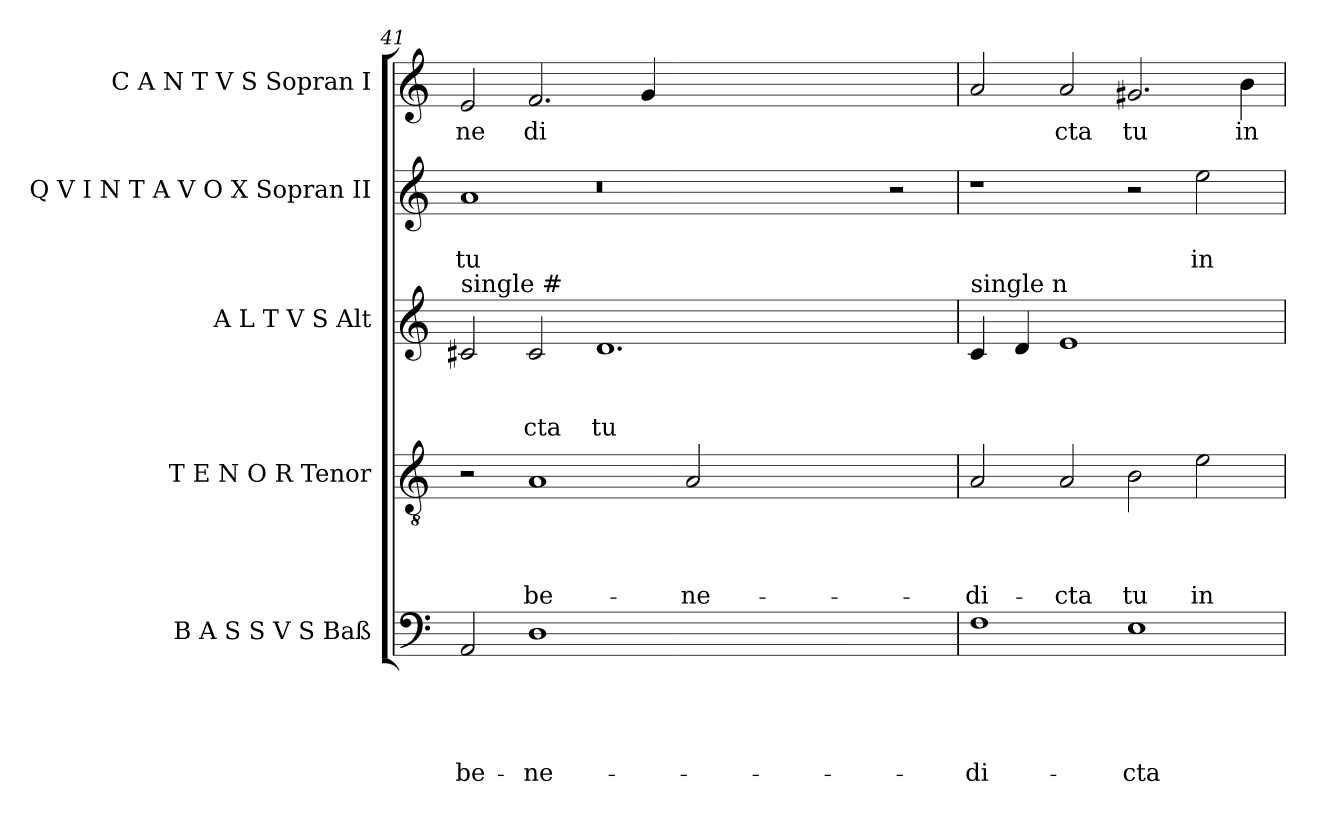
**kern	**text	**text	**text	**text	**text	**kern	**text	**text	**text	**text	**kern	**text	**text	**text	**kern	**text	**text	**kern	**text
*part5	*part5	*part5	*part5	*part5	*part5	*part4	*part4	*part4	*part4	*part4	*part3	*part3	*part3	*part3	*part2	*part2	*part2	*part1	*part1
*staff5	*staff5	*staff5	*staff5	*staff5	*staff5	*staff4	*staff4	*staff4	*staff4	*staff4	*staff3	*staff3	*staff3	*staff3	*staff2	*staff2	*staff2	*staff1	*staff1
*I"B A S S V S Baß	*	*	*	*	*	*I"T E N O R Tenor	*	*	*	*	*I"A L T V S Alt	*	*	*	*I"Q V I N T A V O X Sopran II	*	*	*I"C A N T V S Sopran I	*
*clefF4	*	*	*	*	*	*clefGv2	*	*	*	*	*clefG2	*	*	*	*clefG2	*	*	*clefG2	*
*k[]	*	*	*	*	*	*k[]	*	*	*	*	*k[]	*	*	*	*k[]	*	*	*k[]	*
*C:	*	*	*	*	*	*C:	*	*	*	*	*C:	*	*	*	*C:	*	*	*C:	*
=41	=41	=41	=41	=41	=41	=41	=41	=41	=41	=41	=41	=41	=41	=41	=41	=41	=41	=41	=41
!	!	!	!	!	!	!	!	!	!	!	!LO:TX:a:t=single #	!	!	!	!	!	!	!	!
!	!	!	!	!	!LO:LY:b	!	!	!	!	!	!	!	!	!	!	!	!LO:LY:b	!	!LO:LY:b
2AA/	.	.	.	.	be-	2r	.	.	.	.	2c#/	.	.	.	1a	.	tu	2e/	ne
!	!	!	!	!	!LO:LY:b	!	!	!	!	!LO:LY:b	!	!	!	!LO:LY:b	!	!	!	!	!LO:LY:b
1D	.	.	.	.	-ne-	1A	.	.	.	be-	2c#/	.	.	-cta	.	.	.	2.f/	di
!	!	!	!	!	!	!	!	!	!	!	!	!	!	!LO:LY:b	!	!	!	!	!
.	.	.	.	.	.	.	.	.	.	.	1.d	.	.	tu	0r	.	.	.	.
.	.	.	.	.	.	.	.	.	.	.	.	.	.	.	.	.	.	4g/	.
!	!	!	!	!	!	!	!	!	!	!LO:LY:b	!	!	!	!	!	!	!	!	!
0ryy	.	.	.	.	.	2A/	.	.	.	-ne-	.	.	.	.	.	.	.	0ryy	.
.	.	.	.	.	.	1.ryy	.	.	.	.	.	.	.	.	.	.	.	.	.
.	.	.	.	.	.	.	.	.	.	.	1ryy	.	.	.	.	.	.	.	.
.	.	.	.	.	.	.	.	.	.	.	.	.	.	.	2r	.	.	.	.
=42	=42	=42	=42	=42	=42	=42	=42	=42	=42	=42	=42	=42	=42	=42	=42	=42	=42	=42	=42
!	!	!	!	!	!	!	!	!	!	!	!LO:TX:a:t=single n	!	!	!	!	!	!	!	!
!	!	!	!	!	!LO:LY:b	!	!	!	!	!LO:LY:b	!	!	!	!	!	!	!	!	!
1F	.	.	.	.	-di-	2A/	.	.	.	-di-	4c/	.	.	.	1r	.	.	2a/	.
.	.	.	.	.	.	.	.	.	.	.	4d/	.	.	.	.	.	.	.	.
!	!	!	!	!	!	!	!	!	!	!LO:LY:b	!	!	!	!	!	!	!	!	!LO:LY:b
.	.	.	.	.	.	2A/	.	.	.	-cta	1e	.	.	.	.	.	.	2a/	cta
!	!	!	!	!	!LO:LY:b	!	!	!	!	!LO:LY:b	!	!	!	!	!	!	!	!	!LO:LY:b
1E	.	.	.	.	-cta	2B\	.	.	.	tu	.	.	.	.	2r	.	.	2.g#X/	tu
!	!	!	!	!	!	!	!	!	!	!LO:LY:b	!	!	!	!	!	!	!LO:LY:b	!	!
.	.	.	.	.	.	2e\	.	.	.	in	2ryy	.	.	.	2ee\	.	in	.	.
!	!	!	!	!	!	!	!	!	!	!	!	!	!	!	!	!	!	!	!LO:LY:b
.	.	.	.	.	.	.	.	.	.	.	.	.	.	.	.	.	.	4b\	in
=	=	=	=	=	=	=	=	=	=	=	=	=	=	=	=	=	=	=	=
*-	*-	*-	*-	*-	*-	*-	*-	*-	*-	*-	*-	*-	*-	*-	*-	*-	*-	*-	*-
